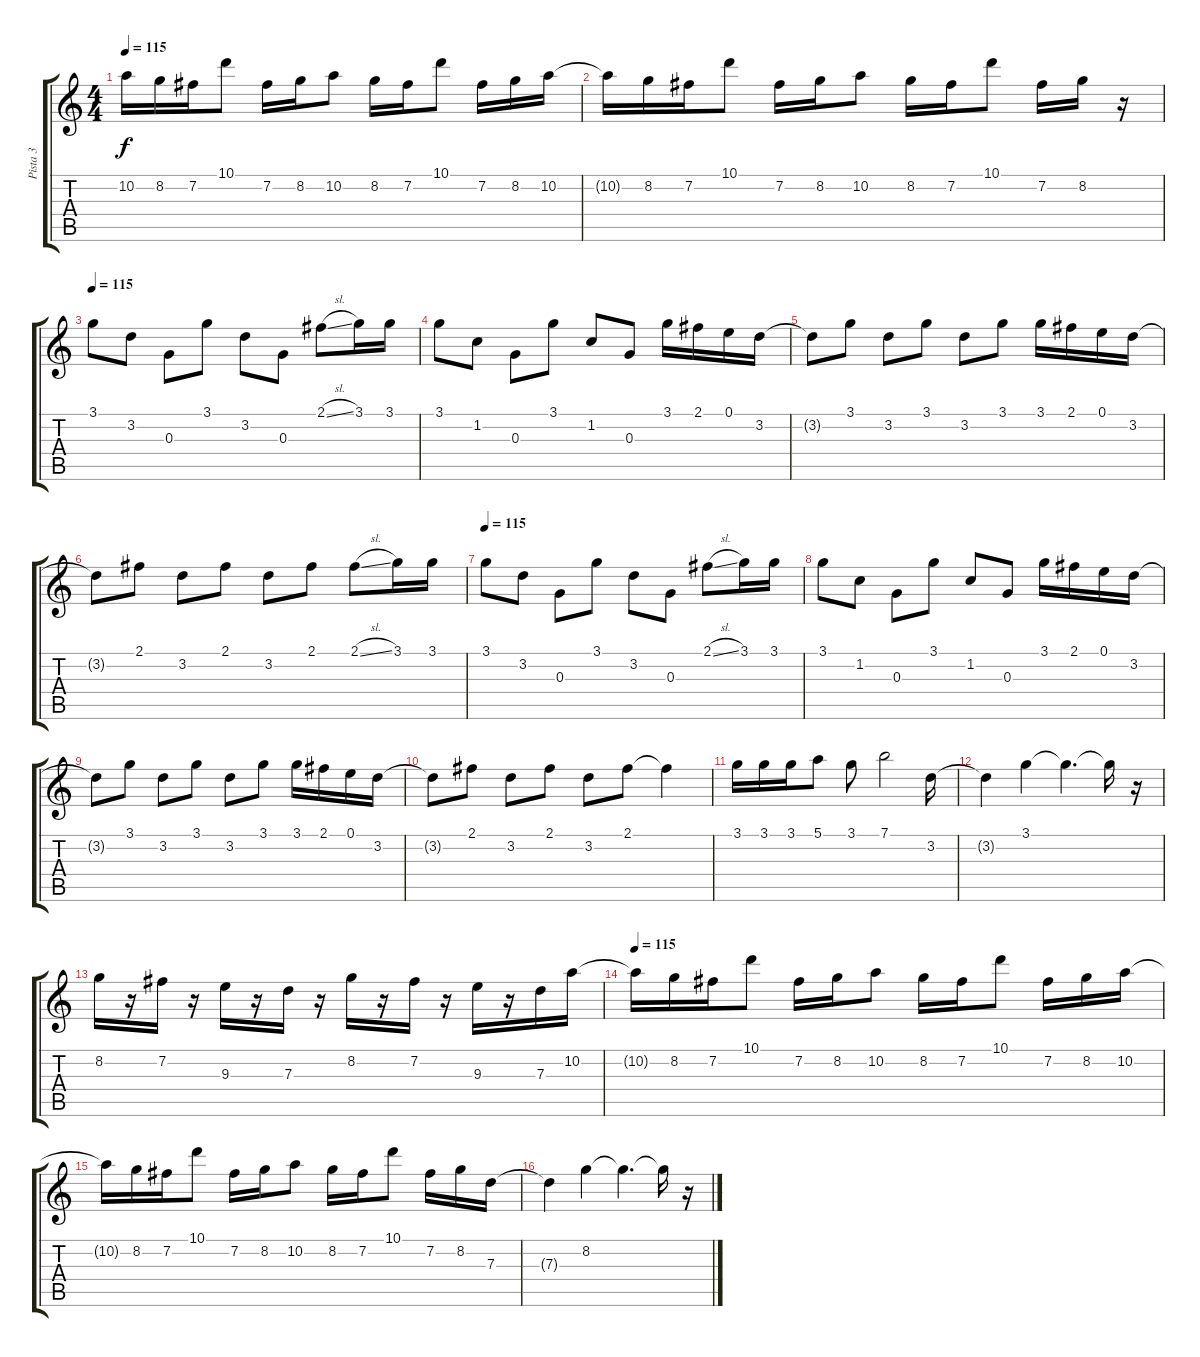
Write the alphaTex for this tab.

\track ("Pista 3" "Pista 3") {instrument distortionguitar}
\staff {score tabs}
\tuning (E4 B3 G3 D3 A2 D2) {hide}
\ts (4 4)
\tempo 115
\clef g2
\ks c
10.2{t}.16{dy f} 8.2.16 7.2.16 10.1.8 7.2.16 8.2.16 10.2.8 8.2.16 7.2.16 10.1.8 7.2.16 8.2.16 10.2.16 |
10.2{t}.16 8.2.16 7.2.16 10.1.8 7.2.16 8.2.16 10.2.8 8.2.16 7.2.16 10.1.8 7.2.16 8.2.16 r.16 |
\tempo 115
3.1.8 3.2.8 0.3.8 3.1.8 3.2.8 0.3.8 2.1{sl}.8 3.1.16 3.1.16 |
3.1.8 1.2.8 0.3.8 3.1.8 1.2.8 0.3.8 3.1.16 2.1.16 0.1.16 3.2.16 |
3.2{t}.8 3.1.8 3.2.8 3.1.8 3.2.8 3.1.8 3.1.16 2.1.16 0.1.16 3.2.16 |
3.2{t}.8 2.1.8 3.2.8 2.1.8 3.2.8 2.1.8 2.1{sl}.8 3.1.16 3.1.16 |
\tempo 115
3.1.8 3.2.8 0.3.8 3.1.8 3.2.8 0.3.8 2.1{sl}.8 3.1.16 3.1.16 |
3.1.8 1.2.8 0.3.8 3.1.8 1.2.8 0.3.8 3.1.16 2.1.16 0.1.16 3.2.16 |
3.2{t}.8 3.1.8 3.2.8 3.1.8 3.2.8 3.1.8 3.1.16 2.1.16 0.1.16 3.2.16 |
3.2{t}.8 2.1.8 3.2.8 2.1.8 3.2.8 2.1.8 2.1{t}.4 |
3.1.16 3.1.16 3.1.16 5.1.8 3.1.8 7.1.2 3.2.16 |
3.2{t}.4 3.1.4 3.1{t}.4{d} 3.1{t}.16 r.16 |
8.2.16 r.16 7.2.16 r.16 9.3.16 r.16 7.3.16 r.16 8.2.16 r.16 7.2.16 r.16 9.3.16 r.16 7.3.16 10.2.16 |
\tempo 115
10.2{t}.16 8.2.16 7.2.16 10.1.8 7.2.16 8.2.16 10.2.8 8.2.16 7.2.16 10.1.8 7.2.16 8.2.16 10.2.16 |
10.2{t}.16 8.2.16 7.2.16 10.1.8 7.2.16 8.2.16 10.2.8 8.2.16 7.2.16 10.1.8 7.2.16 8.2.16 7.3.16 |
7.3{t}.4 8.2.4 8.2{t}.4{d} 8.2{t}.16 r.16
